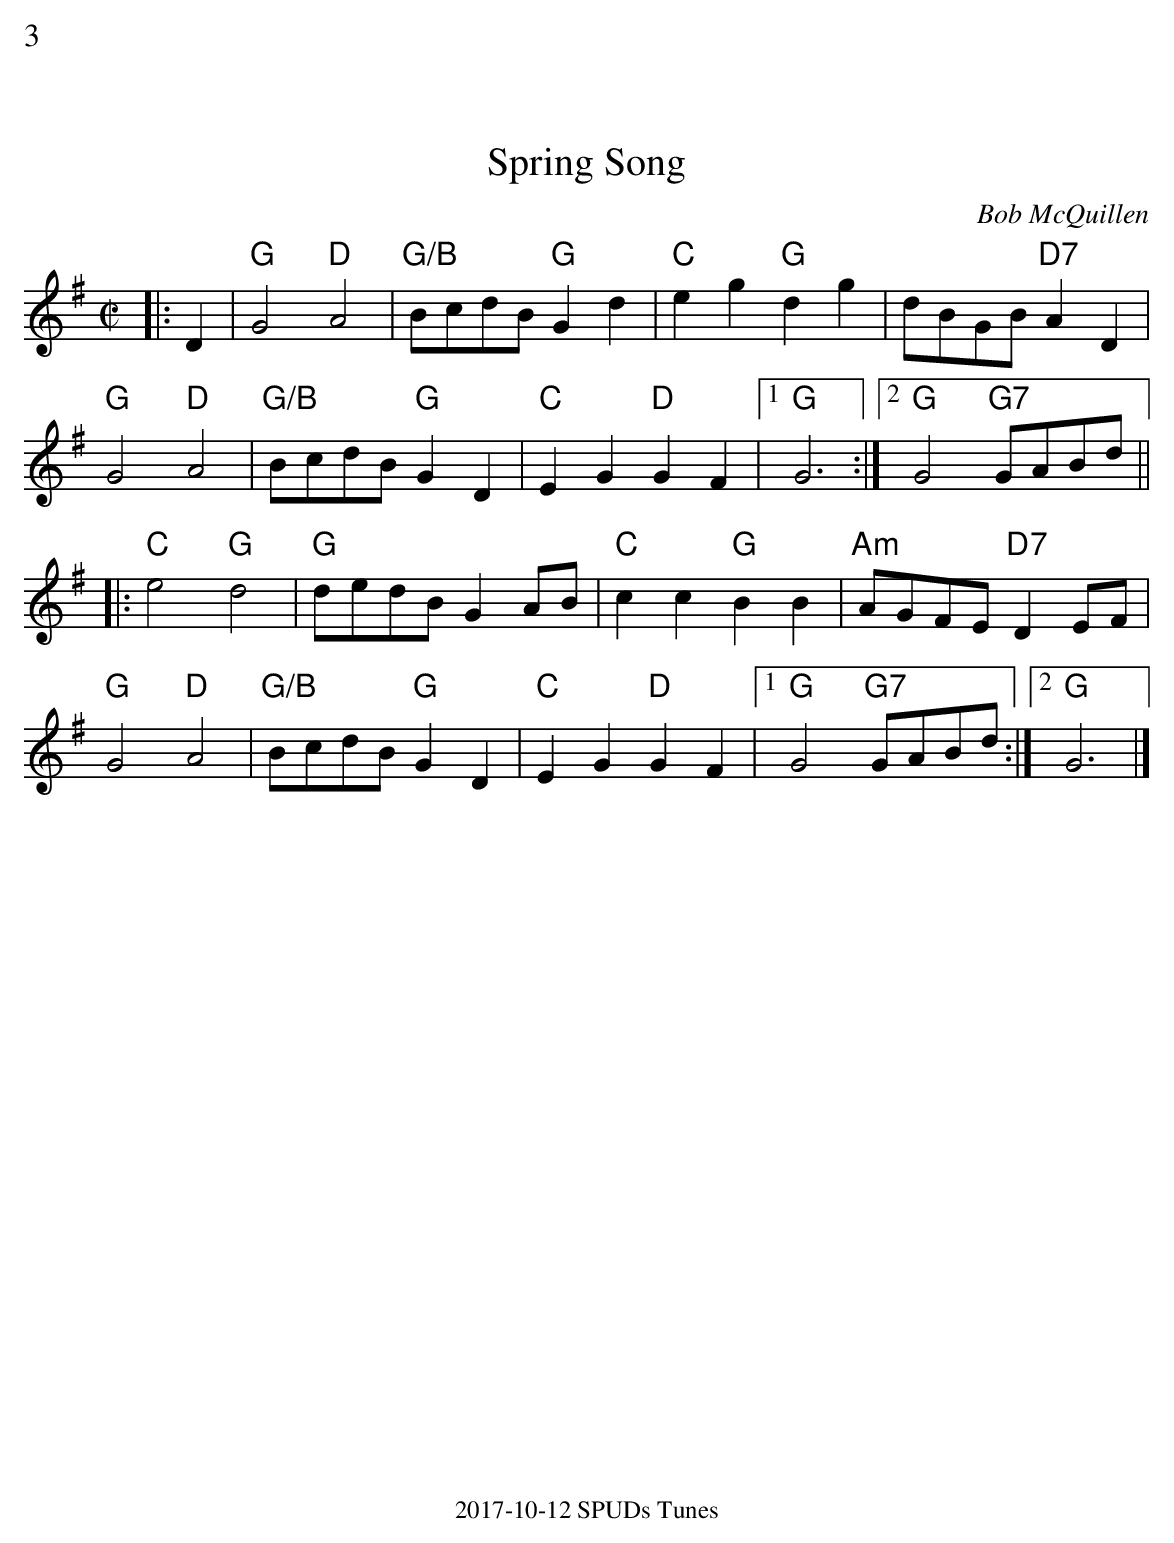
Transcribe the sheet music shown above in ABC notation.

X:1
%%text 3
T:Spring Song
C:Bob McQuillen
M:C|
K:G
L:1/8
|: D2|"G"G4 "D"A4|"G/B"BcdB "G"G2 d2|"C"e2 g2 "G"d2 g2|dBGB "D7"A2 D2|
"G"G4 "D"A4|"G/B"BcdB "G"G2 D2|"C"E2 G2 "D"G2 F2|1"G"G6 :|2"G"G4 "G7" GABd||
|: "C"e4  "G"d4|"G"dedB G2 AB|"C"c2 c2 "G"B2B2|"Am"AGFE "D7"D2 EF|
"G"G4 "D"A4|"G/B"BcdB "G"G2 D2|"C"E2 G2 "D"G2 F2|1"G"G4 "G7" GABd:|2"G"G6 |]
